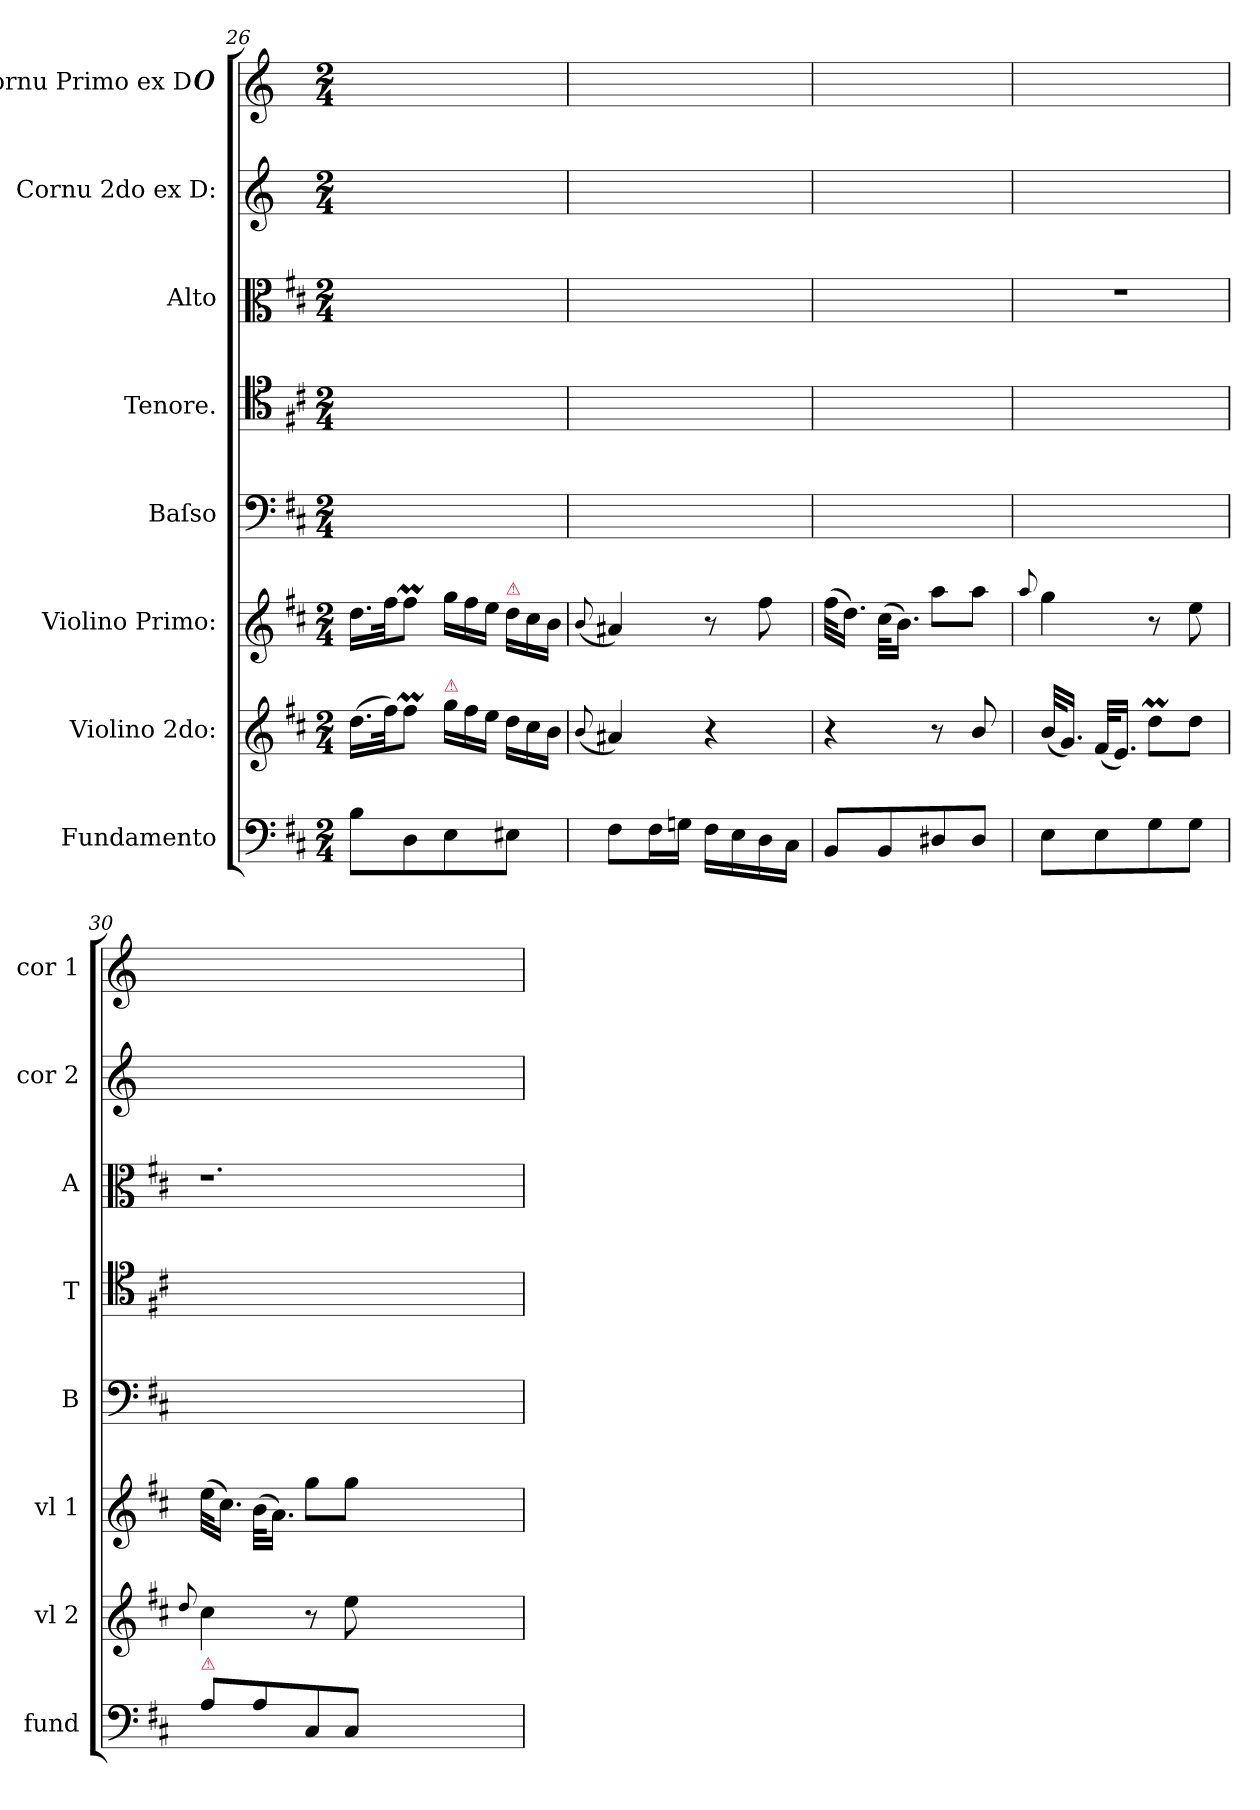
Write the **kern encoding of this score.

**kern	**kern	**kern	**kern	**kern	**kern	**kern	**kern
*part8	*part7	*part6	*part5	*part4	*part3	*part2	*part1
*staff8	*staff7	*staff6	*staff5	*staff4	*staff3	*staff2	*staff1
*I"Fundamento	*I"Violino 2do:	*I"Violino Primo:	*I"Baſso	*I"Tenore.	*I"Alto	*I"Cornu 2do ex D:	*I"Cornu Primo ex D#
*I'fund	*I'vl 2	*I'vl 1	*I'B	*I'T	*I'A	*I'cor 2	*I'cor 1
*clefF4	*clefG2	*clefG2	*clefF4	*clefC4	*clefC3	*clefG2	*clefG2
*	*	*	*	*	*	*ITrd6c10	*ITrd6c10
*k[f#c#]	*k[f#c#]	*k[f#c#]	*k[f#c#]	*k[f#c#]	*k[f#c#]	*k[f#c#]	*k[f#c#]
*M2/4	*M2/4	*M2/4	*M2/4	*M2/4	*M2/4	*M2/4	*M2/4
=26	=26	=26	=26	=26	=26	=26	=26
8B\L	(16.dd\LL	16.dd\LL	2ryy	2ryy	2ryy	2ryy	2ryy
.	32ff#\JK)	32ff#\JK	.	.	.	.	.
8D\	8ff#m\J	8ff#m\J	.	.	.	.	.
*	*Xtuplet	*Xtuplet	*	*	*	*	*
!	!LO:TX:a:color=crimson:t=⚠	!	!	!	!	!	!
8E\	24gg\LL	24gg\LL	.	.	.	.	.
.	24ff#\	24ff#\	.	.	.	.	.
.	24ee\JJ	24ee\JJ	.	.	.	.	.
!	!	!LO:TX:a:color=crimson:t=⚠	!	!	!	!	!
8E#X\J	24dd\LL	24dd\LL	.	.	.	.	.
.	24cc#\	24cc#\	.	.	.	.	.
.	24b\JJ	24b\JJ	.	.	.	.	.
=27	=27	=27	=27	=27	=27	=27	=27
.	(<8qqb/	(<8qqb/	.	.	.	.	.
8F#\L	4a#X/)	4a#X/)	2ryy	2ryy	2ryy	2ryy	2ryy
16F#\L	.	.	.	.	.	.	.
16Gn\JJ	.	.	.	.	.	.	.
16F#\LL	4r	8r	.	.	.	.	.
16E\	.	.	.	.	.	.	.
16D\	.	8ff#\	.	.	.	.	.
16C#\JJ	.	.	.	.	.	.	.
=28	=28	=28	=28	=28	=28	=28	=28
8BB/L	4r	(32ff#\KLL	2ryy	2ryy	2ryy	2ryy	2ryy
.	.	16.dd\JJ)	.	.	.	.	.
8BB/	.	(32cc#\KLL	.	.	.	.	.
.	.	16.b\JJ)	.	.	.	.	.
8D#X/	8r	8aa\L	.	.	.	.	.
8D#/J	8b/	8aa\J	.	.	.	.	.
=29	=29	=29	=29	=29	=29	=29	=29
.	.	8qqaa/	.	.	.	.	.
8E\L	(32b/KLL	4gg\	2ryy	2ryy	2r	2ryy	2ryy
.	16.g/JJ)	.	.	.	.	.	.
8E\	(32f#/KLL	.	.	.	.	.	.
.	16.e/JJ)	.	.	.	.	.	.
8G\	8ddM\L	8r	.	.	.	.	.
8G\J	8dd\J	8ee\	.	.	.	.	.
=30	=30	=30	=30	=30	=30	=30	=30
.	8qqdd/	.	.	.	.	.	.
!LO:TX:a:color=crimson:t=⚠	!	!	!	!	!	!	!
8A\L	4cc#\	(32ee\KLL	2ryy	2ryy	1.r	2ryy	2ryy
.	.	16.cc#\JJ)	.	.	.	.	.
8A\	.	(32b\KLL	.	.	.	.	.
.	.	16.a\JJ)	.	.	.	.	.
8C#/	8r	8gg\L	.	.	.	.	.
8C#/J	8ee\	8gg\J	.	.	.	.	.
1ryy	1ryy	1ryy	1ryy	1ryy	.	1ryy	1ryy
=	=	=	=	=	=	=	=
*-	*-	*-	*-	*-	*-	*-	*-
